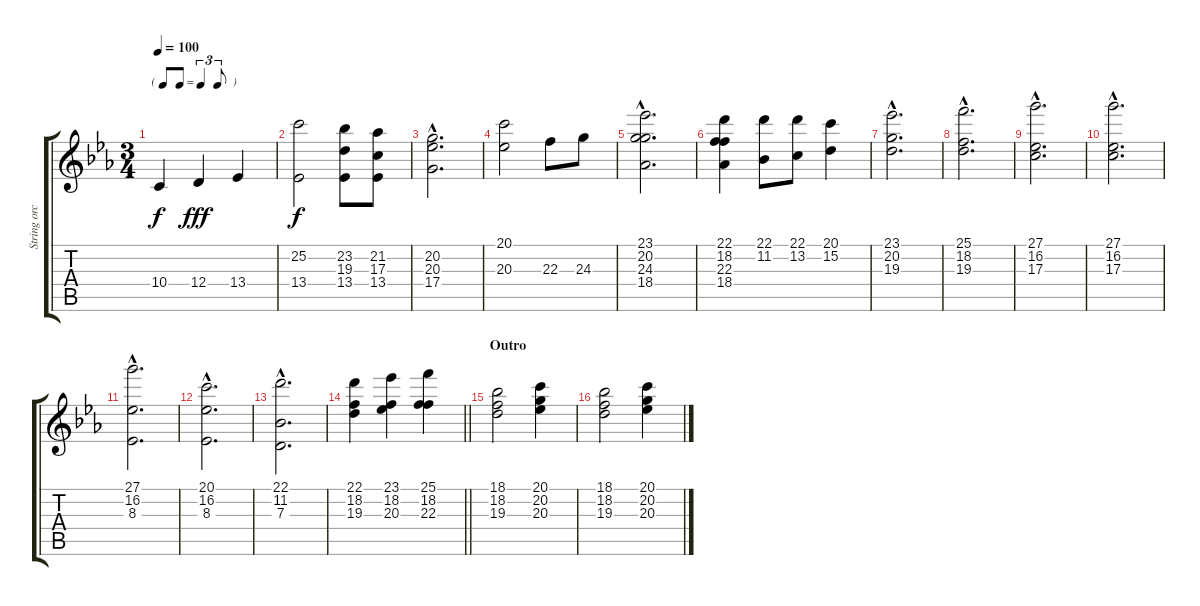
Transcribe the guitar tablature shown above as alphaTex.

\track ("String orchestra" "String orc") {instrument stringensemble1}
\staff {score tabs}
\tuning (E4 B3 G3 D3 A2 E2) {hide}
\ts (3 4)
\tf triplet8th
\tempo 100
\clef g2
\ks eb
10.4.4{dy f} 12.4.4{dy fff} 13.4.4 |
(25.2 13.4).2{dy f} (23.2 19.3 13.4).8 (21.2 17.3 13.4).8 |
(20.2{hac} 20.3{hac} 17.4{hac}).2{d} |
(20.1 20.3).2 22.3.8 24.3.8 |
(23.1{hac} 20.2{hac} 24.3{hac} 18.4{hac}).2{d} |
(22.1 18.2 22.3 18.4).4 (22.1 11.2).8 (22.1 13.2).8 (20.1 15.2).4 |
(23.1{hac} 20.2{hac} 19.3{hac}).2{d} |
(25.1{hac} 18.2{hac} 19.3{hac}).2{d} |
(27.1{hac} 16.2{hac} 17.3{hac}).2{d} |
(27.1{hac} 16.2{hac} 17.3{hac}).2{d} |
(27.1{hac} 16.2{hac} 8.3{hac}).2{d} |
(20.1{hac} 16.2{hac} 8.3{hac}).2{d} |
(22.1{hac} 11.2{hac} 7.3{hac}).2{d} |
\barLineRight lightlight
(22.1 18.2 19.3).4 (23.1 18.2 20.3).4 (25.1 18.2 22.3).4 |
\section ("" "Outro")
(18.1 18.2 19.3).2 (20.1 20.2 20.3).4 |
(18.1 18.2 19.3).2 (20.1 20.2 20.3).4
